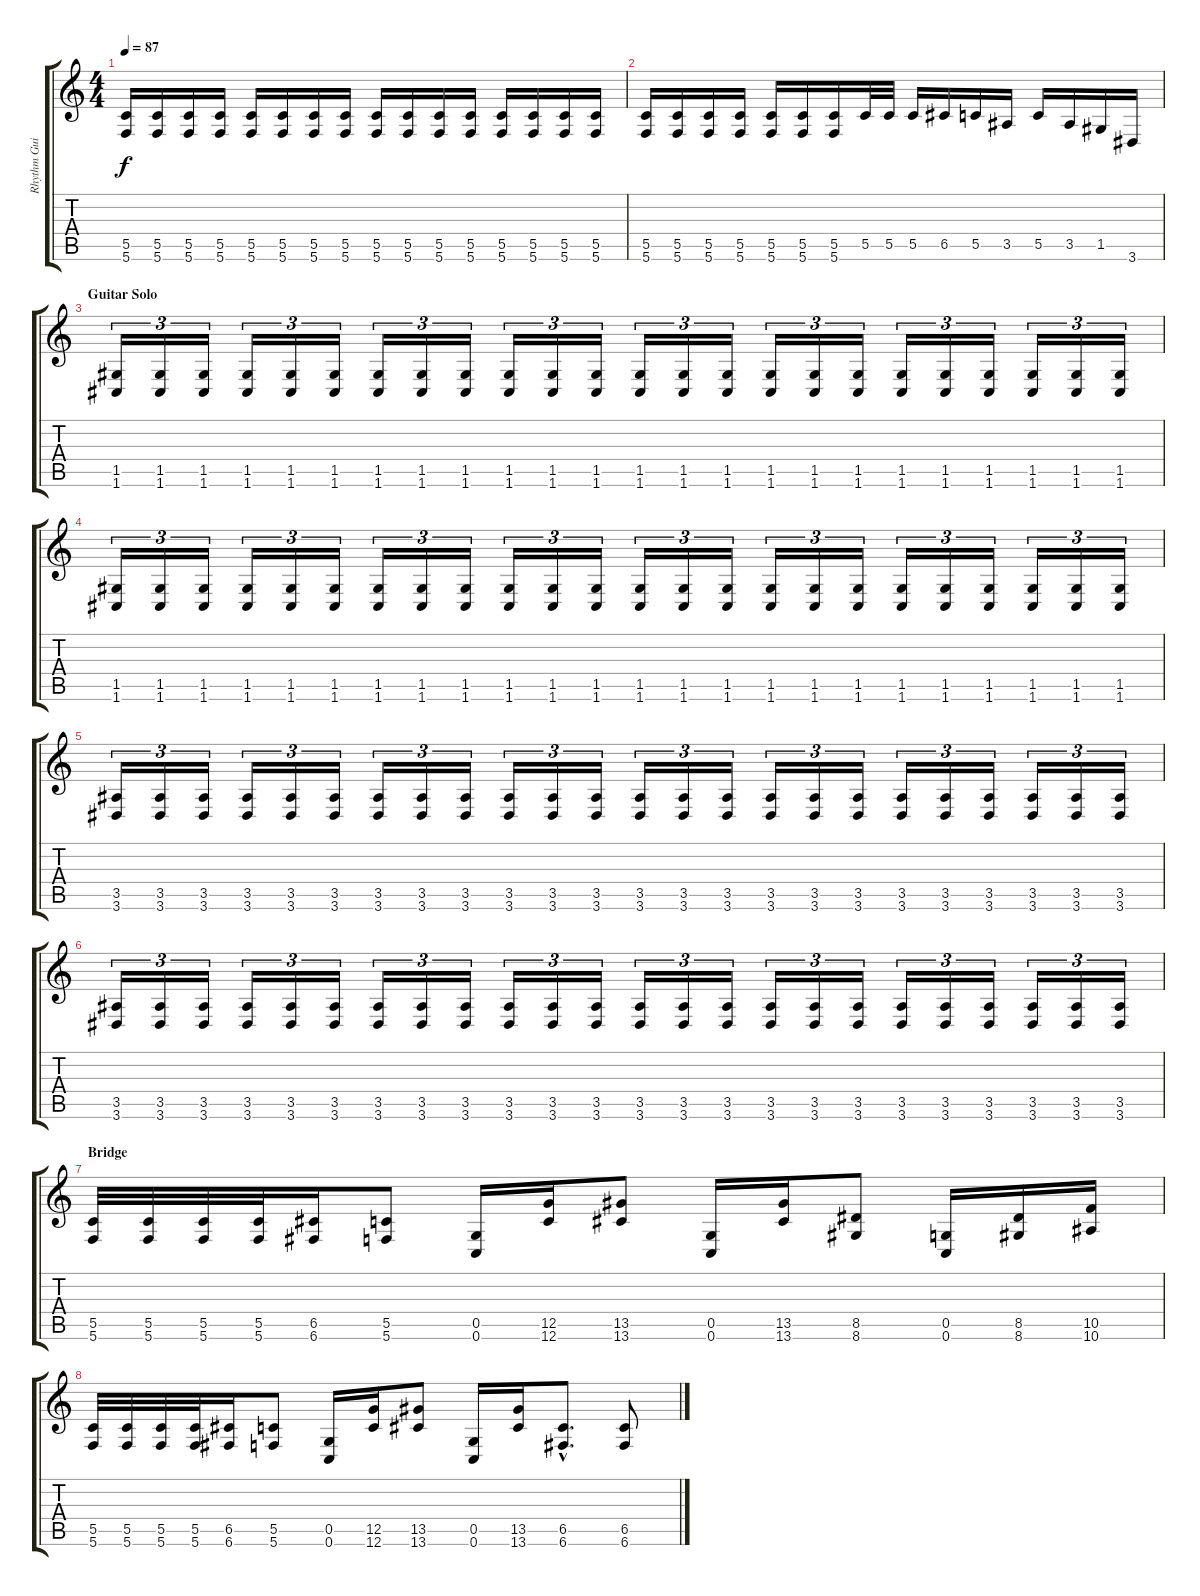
\track ("Rhythm Guitar" "Rhythm Gui") {instrument distortionguitar}
\staff {score tabs}
\tuning (D4 A3 F3 C3 G2 C2) {hide}
\ts (4 4)
\tempo 87
\clef g2
\ks c
(5.5 5.6).16{dy f} (5.5 5.6).16 (5.5 5.6).16 (5.5 5.6).16 (5.5 5.6).16 (5.5 5.6).16 (5.5 5.6).16 (5.5 5.6).16 (5.5 5.6).16 (5.5 5.6).16 (5.5 5.6).16 (5.5 5.6).16 (5.5 5.6).16 (5.5 5.6).16 (5.5 5.6).16 (5.5 5.6).16 |
(5.5 5.6).16 (5.5 5.6).16 (5.5 5.6).16 (5.5 5.6).16 (5.5 5.6).16 (5.5 5.6).16 (5.5 5.6).16 5.5.32 5.5.32 5.5.16 6.5.16 5.5.16 3.5.16 5.5.16 3.5.16 1.5.16 3.6.16 |
\section ("" "Guitar Solo")
(1.5 1.6).16{tu (3 2)} (1.5 1.6).16{tu (3 2)} (1.5 1.6).16{tu (3 2)} (1.5 1.6).16{tu (3 2)} (1.5 1.6).16{tu (3 2)} (1.5 1.6).16{tu (3 2)} (1.5 1.6).16{tu (3 2)} (1.5 1.6).16{tu (3 2)} (1.5 1.6).16{tu (3 2)} (1.5 1.6).16{tu (3 2)} (1.5 1.6).16{tu (3 2)} (1.5 1.6).16{tu (3 2)} (1.5 1.6).16{tu (3 2)} (1.5 1.6).16{tu (3 2)} (1.5 1.6).16{tu (3 2)} (1.5 1.6).16{tu (3 2)} (1.5 1.6).16{tu (3 2)} (1.5 1.6).16{tu (3 2)} (1.5 1.6).16{tu (3 2)} (1.5 1.6).16{tu (3 2)} (1.5 1.6).16{tu (3 2)} (1.5 1.6).16{tu (3 2)} (1.5 1.6).16{tu (3 2)} (1.5 1.6).16{tu (3 2)} |
(1.5 1.6).16{tu (3 2)} (1.5 1.6).16{tu (3 2)} (1.5 1.6).16{tu (3 2)} (1.5 1.6).16{tu (3 2)} (1.5 1.6).16{tu (3 2)} (1.5 1.6).16{tu (3 2)} (1.5 1.6).16{tu (3 2)} (1.5 1.6).16{tu (3 2)} (1.5 1.6).16{tu (3 2)} (1.5 1.6).16{tu (3 2)} (1.5 1.6).16{tu (3 2)} (1.5 1.6).16{tu (3 2)} (1.5 1.6).16{tu (3 2)} (1.5 1.6).16{tu (3 2)} (1.5 1.6).16{tu (3 2)} (1.5 1.6).16{tu (3 2)} (1.5 1.6).16{tu (3 2)} (1.5 1.6).16{tu (3 2)} (1.5 1.6).16{tu (3 2)} (1.5 1.6).16{tu (3 2)} (1.5 1.6).16{tu (3 2)} (1.5 1.6).16{tu (3 2)} (1.5 1.6).16{tu (3 2)} (1.5 1.6).16{tu (3 2)} |
(3.5 3.6).16{tu (3 2)} (3.5 3.6).16{tu (3 2)} (3.5 3.6).16{tu (3 2)} (3.5 3.6).16{tu (3 2)} (3.5 3.6).16{tu (3 2)} (3.5 3.6).16{tu (3 2)} (3.5 3.6).16{tu (3 2)} (3.5 3.6).16{tu (3 2)} (3.5 3.6).16{tu (3 2)} (3.5 3.6).16{tu (3 2)} (3.5 3.6).16{tu (3 2)} (3.5 3.6).16{tu (3 2)} (3.5 3.6).16{tu (3 2)} (3.5 3.6).16{tu (3 2)} (3.5 3.6).16{tu (3 2)} (3.5 3.6).16{tu (3 2)} (3.5 3.6).16{tu (3 2)} (3.5 3.6).16{tu (3 2)} (3.5 3.6).16{tu (3 2)} (3.5 3.6).16{tu (3 2)} (3.5 3.6).16{tu (3 2)} (3.5 3.6).16{tu (3 2)} (3.5 3.6).16{tu (3 2)} (3.5 3.6).16{tu (3 2)} |
(3.5 3.6).16{tu (3 2)} (3.5 3.6).16{tu (3 2)} (3.5 3.6).16{tu (3 2)} (3.5 3.6).16{tu (3 2)} (3.5 3.6).16{tu (3 2)} (3.5 3.6).16{tu (3 2)} (3.5 3.6).16{tu (3 2)} (3.5 3.6).16{tu (3 2)} (3.5 3.6).16{tu (3 2)} (3.5 3.6).16{tu (3 2)} (3.5 3.6).16{tu (3 2)} (3.5 3.6).16{tu (3 2)} (3.5 3.6).16{tu (3 2)} (3.5 3.6).16{tu (3 2)} (3.5 3.6).16{tu (3 2)} (3.5 3.6).16{tu (3 2)} (3.5 3.6).16{tu (3 2)} (3.5 3.6).16{tu (3 2)} (3.5 3.6).16{tu (3 2)} (3.5 3.6).16{tu (3 2)} (3.5 3.6).16{tu (3 2)} (3.5 3.6).16{tu (3 2)} (3.5 3.6).16{tu (3 2)} (3.5 3.6).16{tu (3 2)} |
\section ("" "Bridge")
(5.5 5.6).32 (5.5 5.6).32 (5.5 5.6).32 (5.5 5.6).32 (6.5 6.6).16 (5.5 5.6).8 (0.5 0.6).16 (12.5 12.6).16 (13.5 13.6).8 (0.5 0.6).16 (13.5 13.6).16 (8.5 8.6).8 (0.5 0.6).16 (8.5 8.6).16 (10.5 10.6).16 |
(5.5 5.6).32 (5.5 5.6).32 (5.5 5.6).32 (5.5 5.6).32 (6.5 6.6).16 (5.5 5.6).8 (0.5 0.6).16 (12.5 12.6).16 (13.5 13.6).8 (0.5 0.6).16 (13.5 13.6).16 (6.5{hac} 6.6{hac}).8{d} (6.5 6.6).8
